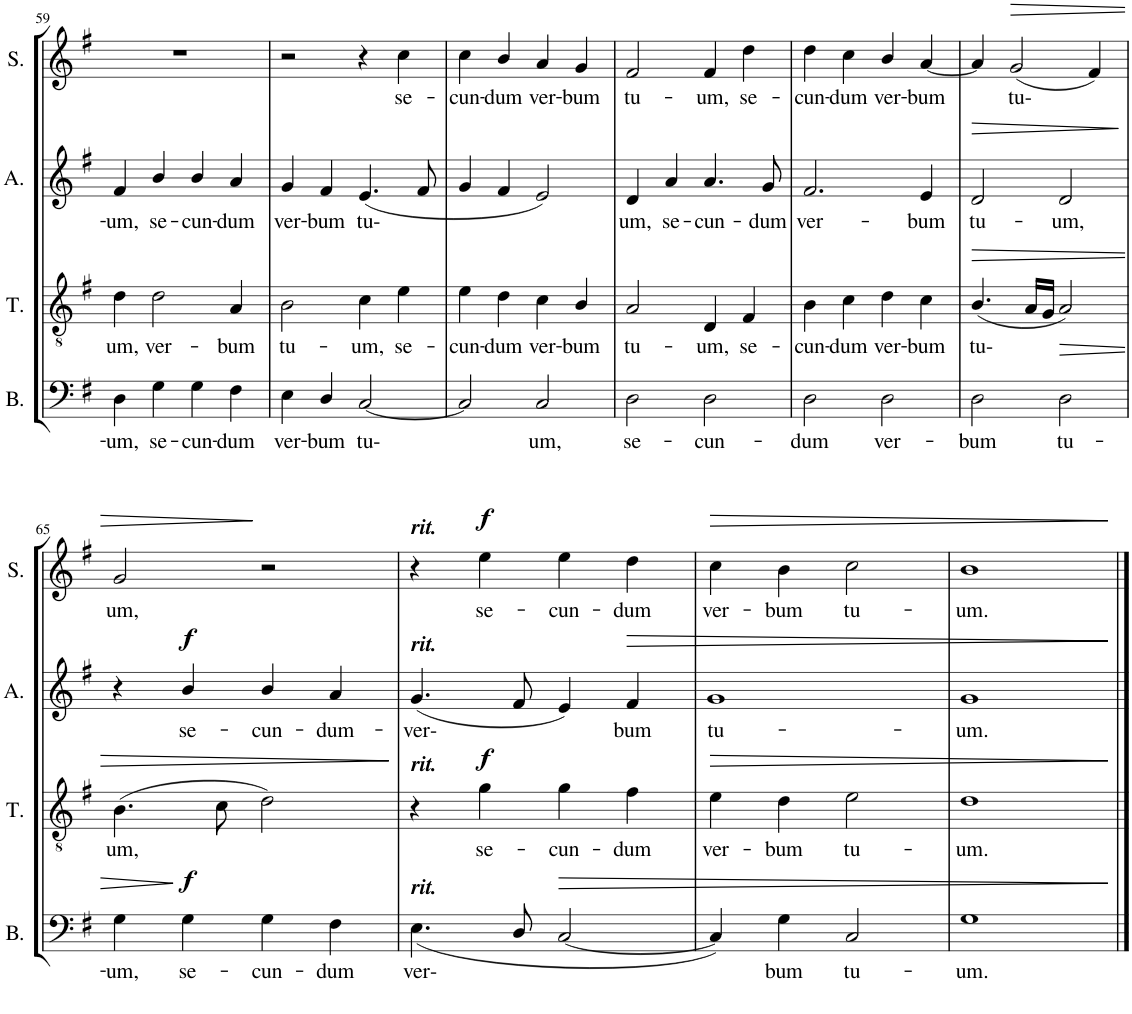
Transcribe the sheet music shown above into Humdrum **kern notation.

**kern	**text	**dynam	**kern	**text	**dynam	**kern	**text	**dynam	**kern	**text	**dynam
*part4	*part4	*part4	*part3	*part3	*part3	*part2	*part2	*part2	*part1	*part1	*part1
*staff4	*staff4	*staff4	*staff3	*staff3	*staff3	*staff2	*staff2	*staff2	*staff1	*staff1	*staff1
*I"Bass	*	*	*I"Tenor	*	*	*I"Alto	*	*	*I"Soprano	*	*
*I'B.	*	*	*I'T.	*	*	*I'A.	*	*	*I'S.	*	*
!!LO:PB:g=z
*clefF4	*	*	*clefGv2	*	*	*clefG2	*	*	*clefG2	*	*
*k[f#]	*	*	*k[f#]	*	*	*k[f#]	*	*	*k[f#]	*	*
*G:	*	*	*G:	*	*	*G:	*	*	*G:	*	*
*M2/2	*	*	*M2/2	*	*	*M2/2	*	*	*M2/2	*	*
*met(c|)	*	*	*met(c|)	*	*	*met(c|)	*	*	*met(c|)	*	*
=59	=59	=59	=59	=59	=59	=59	=59	=59	=59	=59	=59
!	!LO:LY:b	!	!	!LO:LY:b	!	!	!LO:LY:b	!	!	!	!
4D\	-um,	.	4d\	um,	.	4f#/	-um,	.	1r	.	.
!	!LO:LY:b	!	!	!LO:LY:b	!	!	!LO:LY:b	!	!	!	!
4G\	se-	.	2d\	ver-	.	4b/	se-	.	.	.	.
!	!LO:LY:b	!	!	!	!	!	!LO:LY:b	!	!	!	!
4G\	-cun-	.	.	.	.	4b/	-cun-	.	.	.	.
!	!LO:LY:b	!	!	!LO:LY:b	!	!	!LO:LY:b	!	!	!	!
4F#\	-dum	.	4A/	-bum	.	4a/	-dum	.	.	.	.
=60	=60	=60	=60	=60	=60	=60	=60	=60	=60	=60	=60
!	!LO:LY:b	!	!	!LO:LY:b	!	!	!LO:LY:b	!	!	!	!
4E\	ver-	.	2B\	tu-	.	4g/	ver-	.	2r	.	.
!	!LO:LY:b	!	!	!	!	!	!LO:LY:b	!	!	!	!
4D/	-bum	.	.	.	.	4f#/	-bum	.	.	.	.
!	!LO:LY:b	!	!	!LO:LY:b	!	!	!LO:LY:b	!	!	!	!
[2C/	tu-	.	4c\	-um,	.	(<4.e/	tu-	.	4r	.	.
!	!	!	!	!LO:LY:b	!	!	!	!	!	!LO:LY:b	!
.	.	.	4e\	se-	.	.	.	.	4cc\	se-	.
.	.	.	.	.	.	8f#/	.	.	.	.	.
=61	=61	=61	=61	=61	=61	=61	=61	=61	=61	=61	=61
!	!	!	!	!LO:LY:b	!	!	!	!	!	!LO:LY:b	!
2C/]	.	.	4e\	-cun-	.	4g/	.	.	4cc\	-cun-	.
!	!	!	!	!LO:LY:b	!	!	!	!	!	!LO:LY:b	!
.	.	.	4d\	-dum	.	4f#/	.	.	4b/	-dum	.
!	!LO:LY:b	!	!	!LO:LY:b	!	!	!	!	!	!LO:LY:b	!
2C/	um,	.	4c\	ver-	.	2e/)	.	.	4a/	ver-	.
!	!	!	!	!LO:LY:b	!	!	!	!	!	!LO:LY:b	!
.	.	.	4B/	-bum	.	.	.	.	4g/	-bum	.
=62	=62	=62	=62	=62	=62	=62	=62	=62	=62	=62	=62
!	!LO:LY:b	!	!	!LO:LY:b	!	!	!LO:LY:b	!	!	!LO:LY:b	!
2D\	se-	.	2A/	tu-	.	4d/	um,	.	2f#/	tu-	.
!	!	!	!	!	!	!	!LO:LY:b	!	!	!	!
.	.	.	.	.	.	4a/	se-	.	.	.	.
!	!LO:LY:b	!	!	!LO:LY:b	!	!	!LO:LY:b	!	!	!LO:LY:b	!
2D\	-cun-	.	4D/	-um,	.	4.a/	-cun-	.	4f#/	-um,	.
!	!	!	!	!LO:LY:b	!	!	!	!	!	!LO:LY:b	!
.	.	.	4F#/	se-	.	.	.	.	4dd\	se-	.
!	!	!	!	!	!	!	!LO:LY:b	!	!	!	!
.	.	.	.	.	.	8g/	-dum	.	.	.	.
=63	=63	=63	=63	=63	=63	=63	=63	=63	=63	=63	=63
!	!LO:LY:b	!	!	!LO:LY:b	!	!	!LO:LY:b	!	!	!LO:LY:b	!
2D\	-dum	.	4B\	-cun-	.	2.f#/	ver-	.	4dd\	-cun-	.
!	!	!	!	!LO:LY:b	!	!	!	!	!	!LO:LY:b	!
.	.	.	4c\	-dum	.	.	.	.	4cc\	-dum	.
!	!LO:LY:b	!	!	!LO:LY:b	!	!	!	!	!	!LO:LY:b	!
2D\	ver-	.	4d\	ver-	.	.	.	.	4b/	ver-	.
!	!	!	!	!LO:LY:b	!	!	!LO:LY:b	!	!	!LO:LY:b	!
.	.	.	4c\	-bum	.	4e/	-bum	.	[4a/	-bum	.
=64	=64	=64	=64	=64	=64	=64	=64	=64	=64	=64	=64
!	!LO:LY:b	!	!	!LO:LY:b	!LO:HP:b	!	!LO:LY:b	!LO:HP:b	!	!	!
2D\	-bum	.	(<4.B/	tu-	>	2d/	tu-	>	4a/]	.	.
!	!	!	!	!	!	!	!	!	!	!LO:LY:b	!LO:HP:b
.	.	.	.	.	.	.	.	.	(<2g/	tu-	>
.	.	.	16A/LL	.	.	.	.	.	.	.	.
.	.	.	16G/JJ	.	.	.	.	.	.	.	.
!	!LO:LY:b	!LO:HP:b	!	!	!	!	!LO:LY:b	!	!	!	!
2D\	tu-	>	2A/)	.	.	2d/	-um,	.	.	.	.
.	.	.	.	.	.	.	.	.	4f#/)	.	.
.	.	.	.	.	.	.	.	]	.	.	.
!!LO:LB:g=z
=65	=65	=65	=65	=65	=65	=65	=65	=65	=65	=65	=65
!	!LO:LY:b	!	!	!LO:LY:b	!	!	!	!	!	!LO:LY:b	!
4G\	-um,	.	(>4.B\	um,	.	4r	.	.	2g/	um,	.
!	!LO:LY:b	!LO:DY:n=1:a	!	!	!	!	!LO:LY:b	!LO:DY:a	!	!	!
4G\	se-	] f	.	.	.	4b/	se-	f	.	.	.
.	.	.	8c\	.	.	.	.	.	.	.	.
!	!LO:LY:b	!	!	!	!	!	!LO:LY:b	!	!	!	!
4G\	-cun-	.	2d\)	.	.	4b/	-cun-	.	2r	.	]
!	!LO:LY:b	!	!	!	!	!	!LO:LY:b	!	!	!	!
4F#\	-dum	.	.	.	.	4a/	-dum-	.	.	.	.
.	.	.	.	.	]	.	.	.	.	.	.
=66	=66	=66	=66	=66	=66	=66	=66	=66	=66	=66	=66
!	!	!	!	!	!	!	!	!	!LO:TX:a:Bi:t=rit.	!	!
!	!	!	!	!	!	!LO:TX:a:Bi:t=rit.	!	!	!	!	!
!	!	!	!LO:TX:a:Bi:t=rit.	!	!	!	!	!	!	!	!
!LO:TX:a:Bi:t=rit.	!	!	!	!	!	!	!	!	!	!	!
!	!LO:LY:b	!	!	!	!	!	!LO:LY:b	!	!	!	!
(<4.E\	ver-	.	4r	.	.	(<4.g/	-ver-	.	4r	.	.
!	!	!	!	!LO:LY:b	!LO:DY:a	!	!	!	!	!LO:LY:b	!LO:DY:a
.	.	.	4g\	se-	f	.	.	.	4ee\	se-	f
8D/	.	.	.	.	.	8f#/	.	.	.	.	.
!	!	!LO:HP:b	!	!LO:LY:b	!	!	!	!	!	!LO:LY:b	!
[2C/	.	>	4g\	-cun-	.	4e/)	.	.	4ee\	-cun-	.
!	!	!	!	!LO:LY:b	!	!	!LO:LY:b	!LO:HP:b	!	!LO:LY:b	!
.	.	.	4f#\	-dum	.	4f#/	bum	>	4dd\	-dum	.
=67	=67	=67	=67	=67	=67	=67	=67	=67	=67	=67	=67
!	!	!	!	!LO:LY:b	!LO:HP:b	!	!LO:LY:b	!	!	!LO:LY:b	!LO:HP:b
4C/])	.	.	4e\	ver-	>	1g	tu-	.	4cc\	ver-	>
!	!LO:LY:b	!	!	!LO:LY:b	!	!	!	!	!	!LO:LY:b	!
4G\	bum	.	4d\	-bum	.	.	.	.	4b\	-bum	.
!	!LO:LY:b	!	!	!LO:LY:b	!	!	!	!	!	!LO:LY:b	!
2C/	tu-	.	2e\	tu-	.	.	.	.	2cc\	tu-	.
=68	=68	=68	=68	=68	=68	=68	=68	=68	=68	=68	=68
!	!LO:LY:b	!	!	!LO:LY:b	!	!	!LO:LY:b	!	!	!LO:LY:b	!
1G	-um.	.	1d	-um.	.	1g	-um.	.	1b	-um.	.
.	.	]	.	.	]	.	.	]	.	.	]
==	==	==	==	==	==	==	==	==	==	==	==
*-	*-	*-	*-	*-	*-	*-	*-	*-	*-	*-	*-
